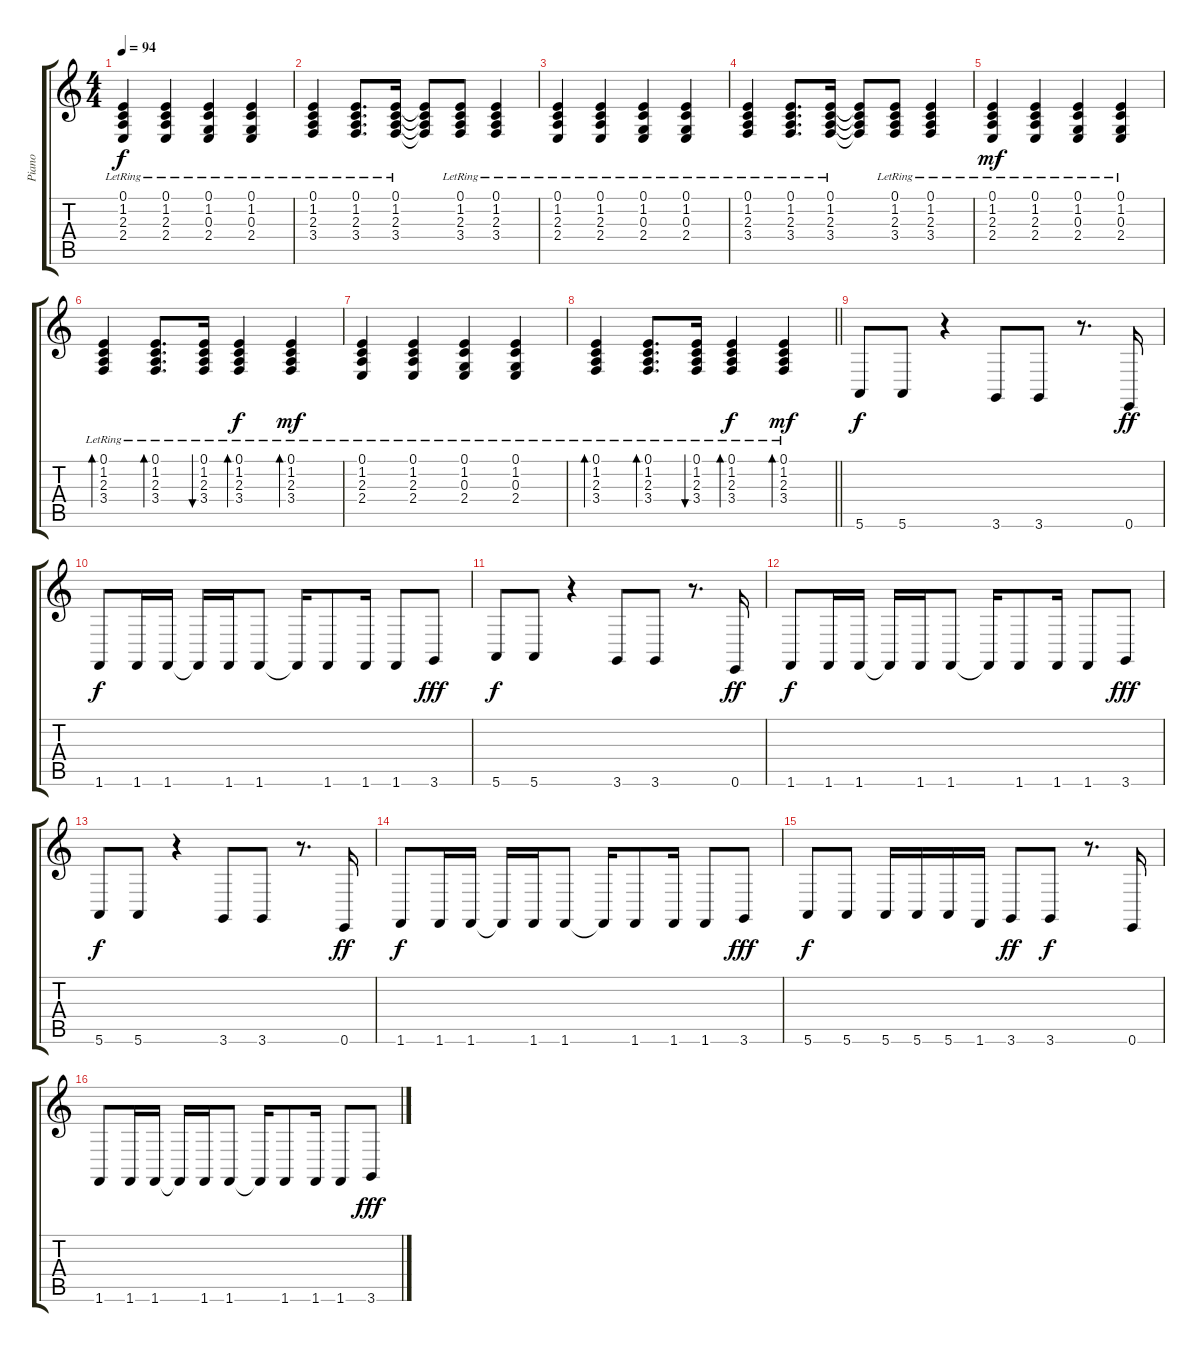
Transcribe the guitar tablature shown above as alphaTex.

\track ("Piano" "Piano") {instrument electricgrandpiano}
\staff {score tabs}
\tuning (E4 B3 G3 D3 A2 E2) {hide}
\ts (4 4)
\tempo 94
\clef g2
\ks c
(0.1{lr} 1.2{lr} 2.3{lr} 2.4{lr}).4{dy f} (0.1{lr} 1.2{lr} 2.3{lr} 2.4{lr}).4 (0.1{lr} 1.2{lr} 0.3{lr} 2.4{lr}).4 (0.1{lr} 1.2{lr} 0.3{lr} 2.4{lr}).4 |
(0.1{lr} 1.2{lr} 2.3{lr} 3.4{lr}).4 (0.1{lr} 1.2{lr} 2.3{lr} 3.4{lr}).8{d} (0.1{lr} 1.2{lr} 2.3{lr} 3.4{lr}).16 (0.1{t} 1.2{t} 2.3{t} 3.4{t}).8 (0.1{lr} 1.2{lr} 2.3{lr} 3.4{lr}).8 (0.1{lr} 1.2{lr} 2.3{lr} 3.4{lr}).4 |
(0.1{lr} 1.2{lr} 2.3{lr} 2.4{lr}).4 (0.1{lr} 1.2{lr} 2.3{lr} 2.4{lr}).4 (0.1{lr} 1.2{lr} 0.3{lr} 2.4{lr}).4 (0.1{lr} 1.2{lr} 0.3{lr} 2.4{lr}).4 |
(0.1{lr} 1.2{lr} 2.3{lr} 3.4{lr}).4 (0.1{lr} 1.2{lr} 2.3{lr} 3.4{lr}).8{d} (0.1{lr} 1.2{lr} 2.3{lr} 3.4{lr}).16 (0.1{t} 1.2{t} 2.3{t} 3.4{t}).8 (0.1{lr} 1.2{lr} 2.3{lr} 3.4{lr}).8 (0.1{lr} 1.2{lr} 2.3{lr} 3.4{lr}).4 |
(0.1{lr} 1.2{lr} 2.3{lr} 2.4{lr}).4{dy mf} (0.1{lr} 1.2{lr} 2.3{lr} 2.4{lr}).4 (0.1{lr} 1.2{lr} 0.3{lr} 2.4{lr}).4 (0.1{lr} 1.2{lr} 0.3{lr} 2.4{lr}).4 |
(0.1{lr} 1.2{lr} 2.3{lr} 3.4{lr}).4{bd 120} (0.1{lr} 1.2{lr} 2.3{lr} 3.4{lr}).8{d bd 120} (0.1{lr} 1.2{lr} 2.3{lr} 3.4{lr}).16{bu 120} (0.1{lr} 1.2{lr} 2.3{lr} 3.4{lr}).4{bd 120 dy f} (0.1{lr} 1.2{lr} 2.3{lr} 3.4{lr}).4{bd 120 dy mf} |
(0.1{lr} 1.2{lr} 2.3{lr} 2.4{lr}).4 (0.1{lr} 1.2{lr} 2.3{lr} 2.4{lr}).4 (0.1{lr} 1.2{lr} 0.3{lr} 2.4{lr}).4 (0.1{lr} 1.2{lr} 0.3{lr} 2.4{lr}).4 |
\barLineRight lightlight
(0.1{lr} 1.2{lr} 2.3{lr} 3.4{lr}).4{bd 120} (0.1{lr} 1.2{lr} 2.3{lr} 3.4{lr}).8{d bd 120} (0.1{lr} 1.2{lr} 2.3{lr} 3.4{lr}).16{bu 120} (0.1{lr} 1.2{lr} 2.3{lr} 3.4{lr}).4{bd 120 dy f} (0.1{lr} 1.2{lr} 2.3{lr} 3.4{lr}).4{bd 120 dy mf} |
5.6.8{dy f} 5.6.8 r.4 3.6.8 3.6.8 r.8{d} 0.6.16{dy ff} |
1.6.8{dy f} 1.6.16 1.6.16 1.6{t}.16 1.6.16 1.6.8 1.6{t}.16 1.6.8 1.6.16 1.6.8 3.6.8{dy fff} |
5.6.8{dy f} 5.6.8 r.4 3.6.8 3.6.8 r.8{d} 0.6.16{dy ff} |
1.6.8{dy f} 1.6.16 1.6.16 1.6{t}.16 1.6.16 1.6.8 1.6{t}.16 1.6.8 1.6.16 1.6.8 3.6.8{dy fff} |
5.6.8{dy f} 5.6.8 r.4 3.6.8 3.6.8 r.8{d} 0.6.16{dy ff} |
1.6.8{dy f} 1.6.16 1.6.16 1.6{t}.16 1.6.16 1.6.8 1.6{t}.16 1.6.8 1.6.16 1.6.8 3.6.8{dy fff} |
5.6.8{dy f} 5.6.8 5.6.16 5.6.16 5.6.16 1.6.16 3.6.8{dy ff} 3.6.8{dy f} r.8{d} 0.6.16 |
1.6.8 1.6.16 1.6.16 1.6{t}.16 1.6.16 1.6.8 1.6{t}.16 1.6.8 1.6.16 1.6.8 3.6.8{dy fff}
